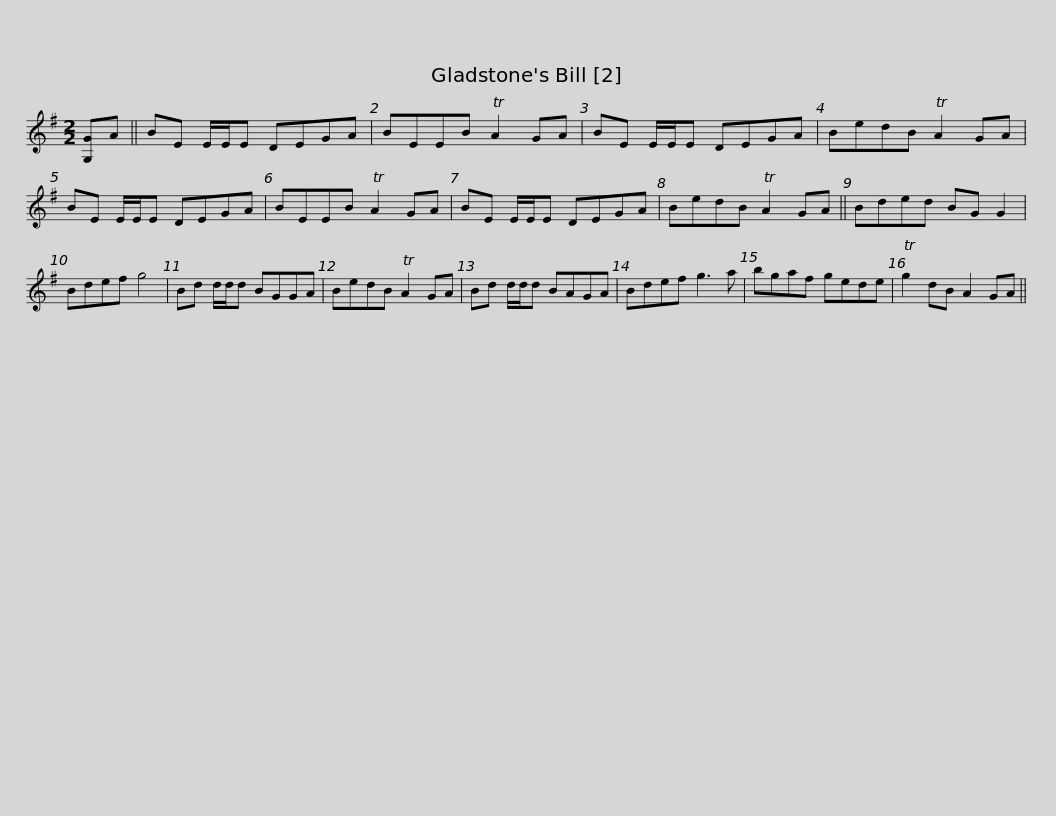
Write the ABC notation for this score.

X:1
L:1/8
M:2/2
I:linebreak $
K:Emin
V:1 treble
V:1
 [G,G]A || BE E/E/E DEGA | BEEB TA2 GA | BE E/E/E DEGA | BedB TA2 GA | %5
 BE E/E/E DEGA |$ BEEB TA2 GA | BE E/E/E DEGA | BedB TA2 GA || Bded BG G2 | %10
 Bdef g4 | Bd d/d/d BGGA |$ BedB TA2 GA | Bd d/d/d BAGA | Bdef g3 a | %15
 bgaf gede | Tg2 dB A2 GA || %17
